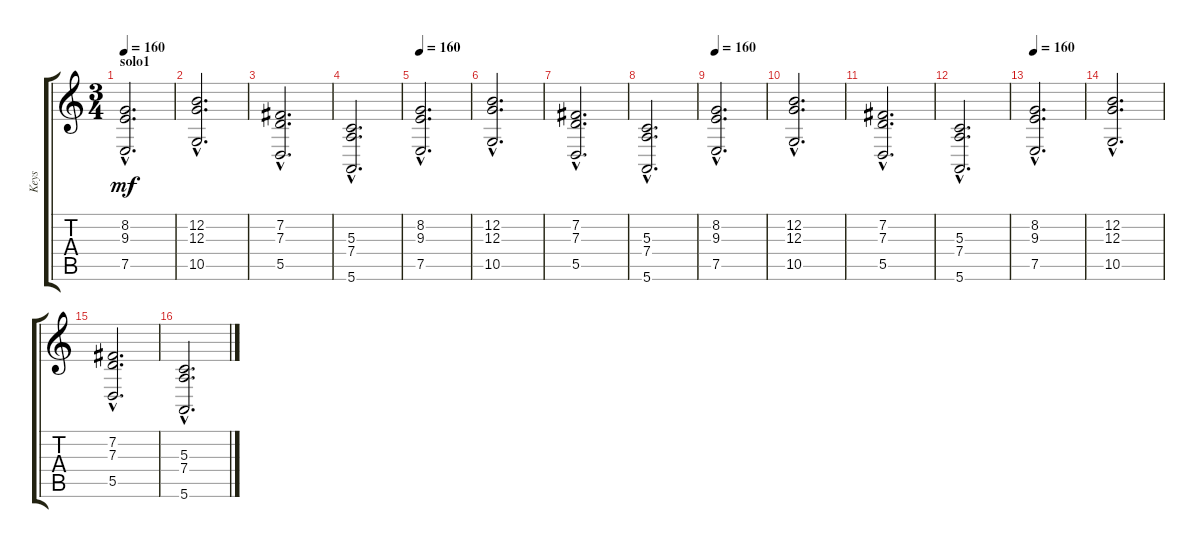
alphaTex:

\track ("Keys" "Keys") {instrument stringensemble1}
\staff {score tabs}
\tuning (E4 B3 G3 D3 A2 E2) {hide}
\ts (3 4)
\section ("" "solo1")
\tempo 160
\clef g2
\ks c
(8.2{hac} 9.3{hac} 7.5{hac}).2{d dy mf} |
(12.2{hac} 12.3{hac} 10.5{hac}).2{d} |
(7.2{hac} 7.3{hac} 5.5{hac}).2{d} |
(5.3{hac} 7.4{hac} 5.6{hac}).2{d} |
\tempo 160
(8.2{hac} 9.3{hac} 7.5{hac}).2{d} |
(12.2{hac} 12.3{hac} 10.5{hac}).2{d} |
(7.2{hac} 7.3{hac} 5.5{hac}).2{d} |
(5.3{hac} 7.4{hac} 5.6{hac}).2{d} |
\tempo 160
(8.2{hac} 9.3{hac} 7.5{hac}).2{d} |
(12.2{hac} 12.3{hac} 10.5{hac}).2{d} |
(7.2{hac} 7.3{hac} 5.5{hac}).2{d} |
(5.3{hac} 7.4{hac} 5.6{hac}).2{d} |
\tempo 160
(8.2{hac} 9.3{hac} 7.5{hac}).2{d} |
(12.2{hac} 12.3{hac} 10.5{hac}).2{d} |
(7.2{hac} 7.3{hac} 5.5{hac}).2{d} |
(5.3{hac} 7.4{hac} 5.6{hac}).2{d}
